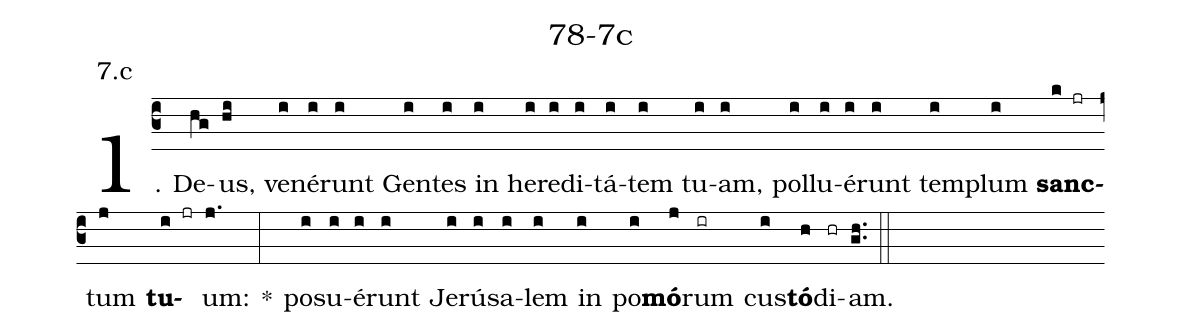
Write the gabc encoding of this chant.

name: 78-7c;
annotation: 7.c;
%%
(c3)1. De(hg)us,(hi) ve(i)né(i)runt(i) Gen(i)tes(i) in(i) he(i)re(i)di(i)tá(i)tem(i) tu(i)am,(i) pol(i)lu(i)é(i)runt(i) tem(i)plum(i) <b>sanc</b>(k jr)tum(j) <b>tu</b>(i jr)um:(j.) *(:) po(i)su(i)é(i)runt(i) Je(i)rú(i)sa(i)lem(i) in(i) po(i)<b>mó</b>(j)rum(ir) cus(i)<b>tó</b>(h)di(hr)am.(gh..) (::)
